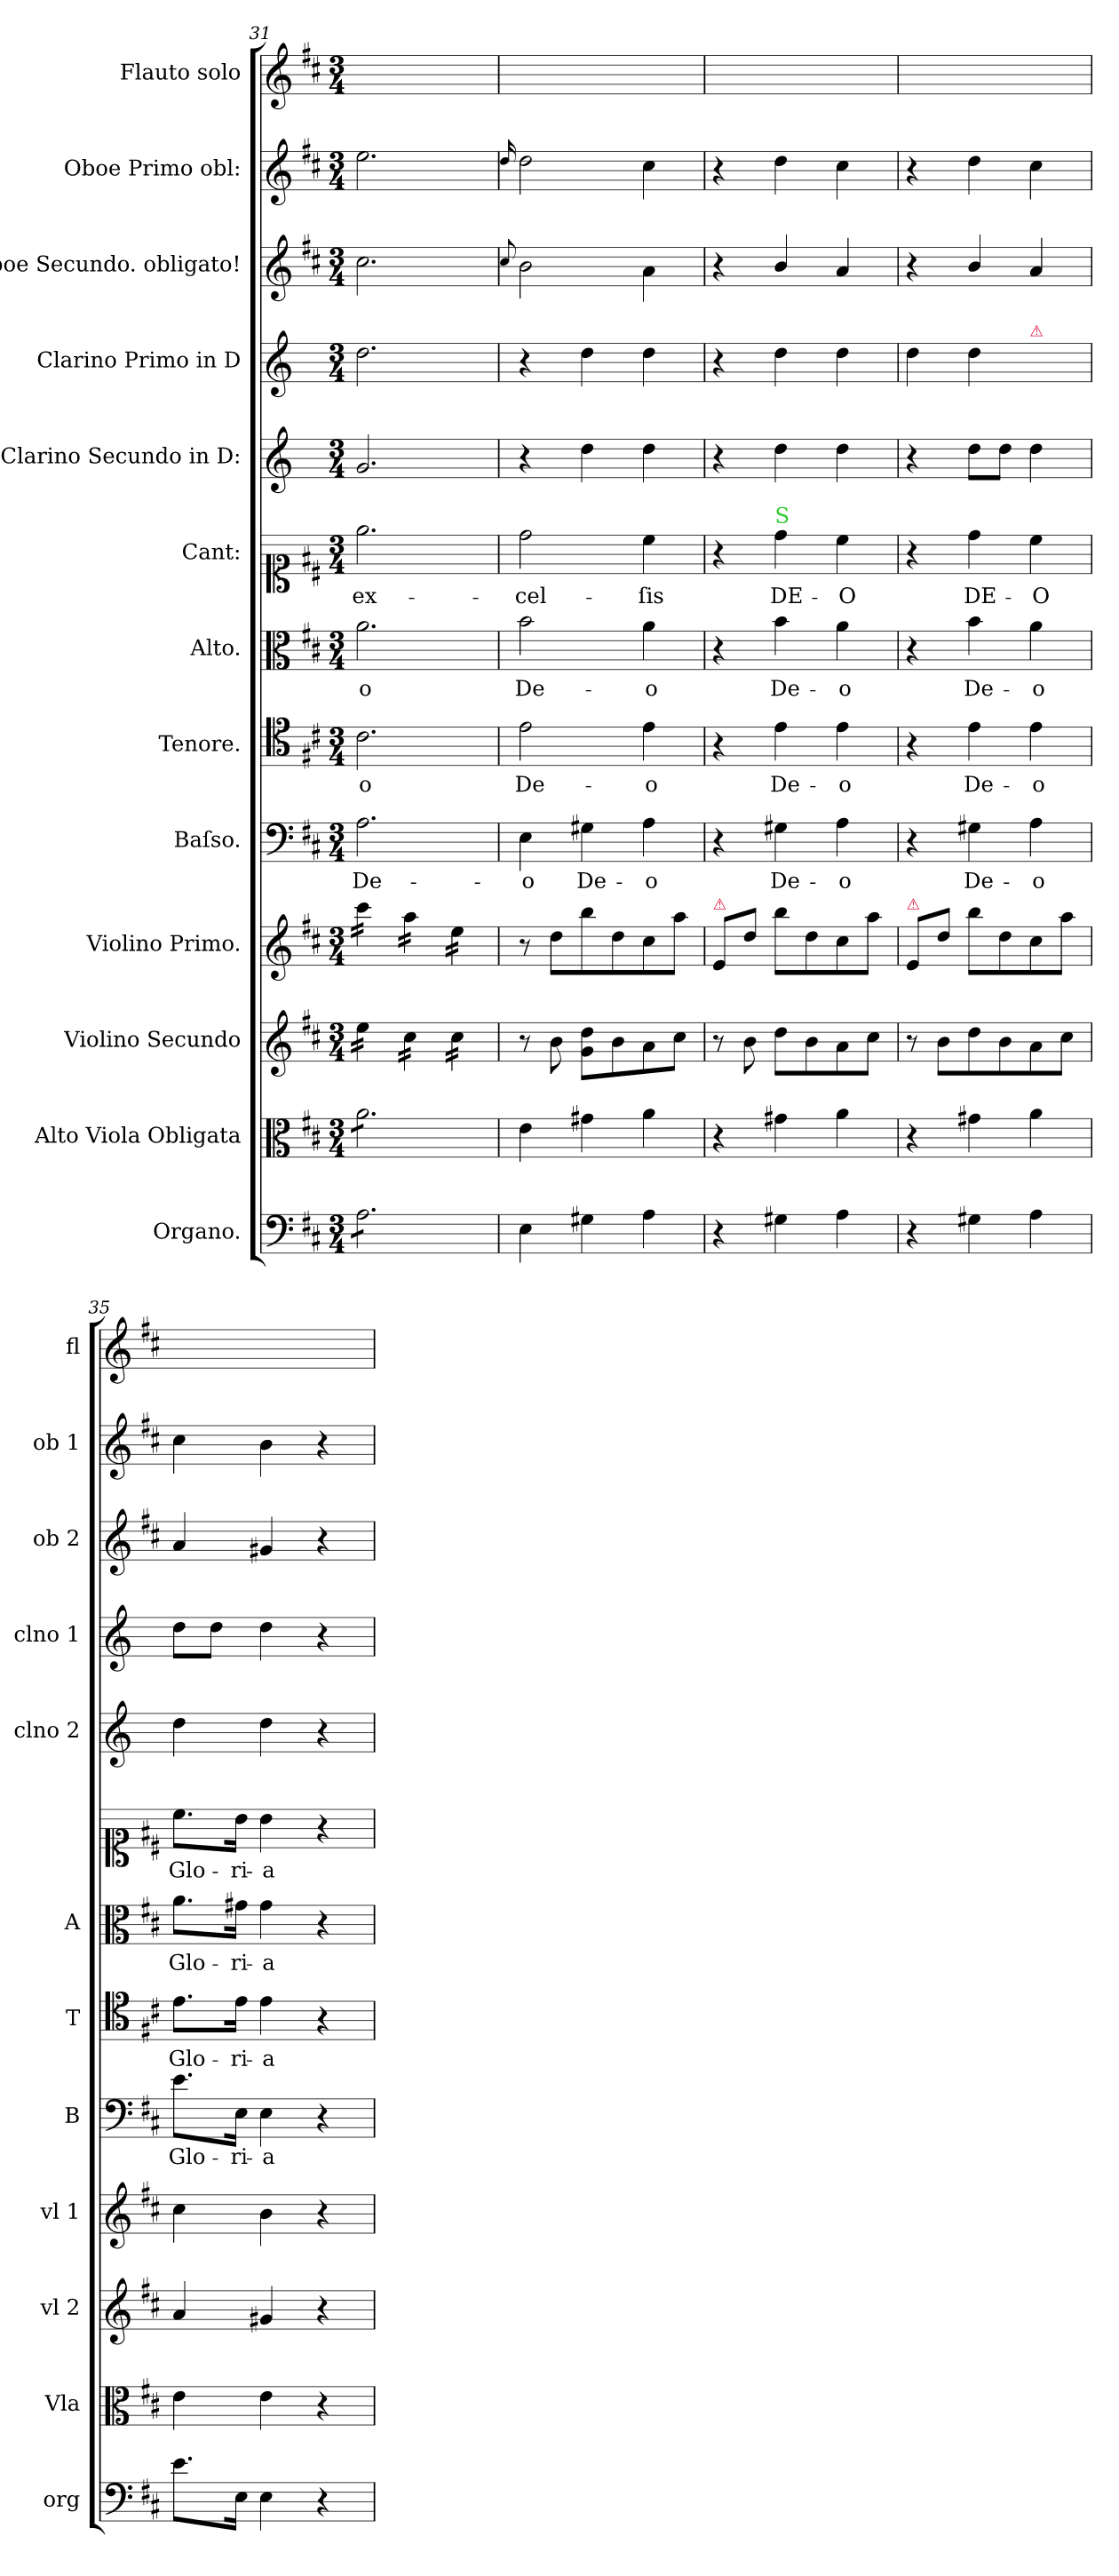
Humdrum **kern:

**kern	**kern	**kern	**kern	**kern	**text	**kern	**text	**kern	**text	**kern	**text	**kern	**kern	**kern	**kern	**kern
*part13	*part12	*part11	*part10	*part9	*part9	*part8	*part8	*part7	*part7	*part6	*part6	*part5	*part4	*part3	*part2	*part1
*staff13	*staff12	*staff11	*staff10	*staff9	*staff9	*staff8	*staff8	*staff7	*staff7	*staff6	*staff6	*staff5	*staff4	*staff3	*staff2	*staff1
*I"Organo.	*I"Alto Viola Obligata	*I"Violino Secundo	*I"Violino Primo.	*I"Baſso.	*	*I"Tenore.	*	*I"Alto.	*	*I"Cant:	*	*I"Clarino Secundo in D:	*I"Clarino Primo in D	*I"Oboe Secundo. obligato!	*I"Oboe Primo obl:	*I"Flauto solo
*I'org	*I'Vla	*I'vl 2	*I'vl 1	*I'B	*	*I'T	*	*I'A	*	*	*	*I'clno 2	*I'clno 1	*I'ob 2	*I'ob 1	*I'fl
*clefF4	*clefC3	*clefG2	*clefG2	*clefF4	*	*clefC4	*	*clefC3	*	*clefC1	*	*clefG2	*clefG2	*clefG2	*clefG2	*clefG2
*	*	*	*	*	*	*	*	*	*	*	*	*ITrd-1c-2	*ITrd-1c-2	*	*	*
*k[f#c#]	*k[f#c#]	*k[f#c#]	*k[f#c#]	*k[f#c#]	*	*k[f#c#]	*	*k[f#c#]	*	*k[f#c#]	*	*k[f#c#]	*k[f#c#]	*k[f#c#]	*k[f#c#]	*k[f#c#]
*D:	*D:	*D:	*D:	*D:	*	*D:	*	*D:	*	*D:	*	*	*	*D:	*D:	*D:
*M3/4	*M3/4	*M3/4	*M3/4	*M3/4	*	*M3/4	*	*M3/4	*	*M3/4	*	*M3/4	*M3/4	*M3/4	*M3/4	*M3/4
=31	=31	=31	=31	=31	=31	=31	=31	=31	=31	=31	=31	=31	=31	=31	=31	=31
*tremolo	*	*	*	*	*	*	*	*	*	*	*	*	*	*	*	*
*	*tremolo	*	*	*	*	*	*	*	*	*	*	*	*	*	*	*
*	*	*tremolo	*	*	*	*	*	*	*	*	*	*	*	*	*	*
*	*	*	*tremolo	*	*	*	*	*	*	*	*	*	*	*	*	*
8A\L	8a\L	16ee\LL	16ccc#\LL	2.A\	De-	2.c#\	-o	2.a\	-o	2.ee\	ex-	2.a/	2.ee\	2.cc#\	2.ee\	2.ryy
.	.	16ee\	16ccc#\	.	.	.	.	.	.	.	.	.	.	.	.	.
8A\	8a\	16ee\	16ccc#\	.	.	.	.	.	.	.	.	.	.	.	.	.
.	.	16ee\JJ	16ccc#\JJ	.	.	.	.	.	.	.	.	.	.	.	.	.
8A\	8a\	16cc#\LL	16aa\LL	.	.	.	.	.	.	.	.	.	.	.	.	.
.	.	16cc#\	16aa\	.	.	.	.	.	.	.	.	.	.	.	.	.
8A\	8a\	16cc#\	16aa\	.	.	.	.	.	.	.	.	.	.	.	.	.
.	.	16cc#\JJ	16aa\JJ	.	.	.	.	.	.	.	.	.	.	.	.	.
8A\	8a\	16cc#\LL	16ee\LL	.	.	.	.	.	.	.	.	.	.	.	.	.
.	.	16cc#\	16ee\	.	.	.	.	.	.	.	.	.	.	.	.	.
8A\J	8a\J	16cc#\	16ee\	.	.	.	.	.	.	.	.	.	.	.	.	.
*	*Xtremolo	*	*	*	*	*	*	*	*	*	*	*	*	*	*	*
*Xtremolo	*	*	*	*	*	*	*	*	*	*	*	*	*	*	*	*
.	.	16cc#\JJ	16ee\JJ	.	.	.	.	.	.	.	.	.	.	.	.	.
*	*	*	*Xtremolo	*	*	*	*	*	*	*	*	*	*	*	*	*
*	*	*Xtremolo	*	*	*	*	*	*	*	*	*	*	*	*	*	*
=32	=32	=32	=32	=32	=32	=32	=32	=32	=32	=32	=32	=32	=32	=32	=32	=32
.	.	.	.	.	.	.	.	.	.	.	.	.	.	8qqcc#/	16qqdd/	.
!	!	!	!	!	!	!	!	!	!LO:LY:i	!	!	!	!	!	!	!
4E\	4e\	8r	8r	4E\	-o	2e\	De-	2b\	De-	2dd\	-cel-	4r	4r	2b\	2dd\	2.ryy
.	.	8b\	8dd\L	.	.	.	.	.	.	.	.	.	.	.	.	.
!	!	!	!	!	!LO:LY:i	!	!	!	!	!	!	!	!	!	!	!
4G#X\	4g#X\	8g\ 8dd\L	8bb\	4G#X\	De-	.	.	.	.	.	.	4ee\	4ee\	.	.	.
.	.	8b\	8dd\	.	.	.	.	.	.	.	.	.	.	.	.	.
!	!	!	!	!	!LO:LY:i	!	!	!	!LO:LY:i	!	!	!	!	!	!	!
4A\	4a\	8a\	8cc#\	4A\	-o	4e\	-o	4a\	-o	4cc#\	-ſis	4ee\	4ee\	4a\	4cc#\	.
.	.	8cc#\J	8aa\J	.	.	.	.	.	.	.	.	.	.	.	.	.
=33	=33	=33	=33	=33	=33	=33	=33	=33	=33	=33	=33	=33	=33	=33	=33	=33
!	!	!	!LO:TX:a:color=crimson:t=⚠	!	!	!	!	!	!	!	!	!	!	!	!	!
4r	4r	8r	8e/L	4r	.	4r	.	4r	.	4r	.	4r	4r	4r	4r	2.ryy
.	.	8b\	8dd\J	.	.	.	.	.	.	.	.	.	.	.	.	.
!	!	!	!	!	!	!	!	!	!	!LO:TX:a:color=limegreen:t=S	!	!	!	!	!	!
!	!	!	!	!	!LO:LY:i	!	!LO:LY:i	!	!LO:LY:i	!	!	!	!	!	!	!
4G#X\	4g#X\	8dd\L	8bb\L	4G#X\	De-	4e\	De-	4b\	De-	4dd\	DE-	4ee\	4ee\	4b/	4dd\	.
.	.	8b\	8dd\	.	.	.	.	.	.	.	.	.	.	.	.	.
!	!	!	!	!	!LO:LY:i	!	!LO:LY:i	!	!LO:LY:i	!	!	!	!	!	!	!
4A\	4a\	8a\	8cc#\	4A\	-o	4e\	-o	4a\	-o	4cc#\	-O	4ee\	4ee\	4a/	4cc#\	.
.	.	8cc#\J	8aa\J	.	.	.	.	.	.	.	.	.	.	.	.	.
=34	=34	=34	=34	=34	=34	=34	=34	=34	=34	=34	=34	=34	=34	=34	=34	=34
!	!	!	!LO:TX:a:color=crimson:t=⚠	!	!	!	!	!	!	!	!	!	!	!	!	!
4r	4r	8r	8e/L	4r	.	4r	.	4r	.	4r	.	4r	4ee\	4r	4r	2.ryy
.	.	8b\L	8dd\J	.	.	.	.	.	.	.	.	.	.	.	.	.
!	!	!	!	!	!LO:LY:i	!	!LO:LY:i	!	!LO:LY:i	!	!LO:LY:i	!	!	!	!	!
4G#X\	4g#X\	8dd\	8bb\L	4G#X\	De-	4e\	De-	4b\	De-	4dd\	DE-	8ee\L	4ee\	4b/	4dd\	.
.	.	8b\	8dd\	.	.	.	.	.	.	.	.	8ee\J	.	.	.	.
!	!	!	!	!	!	!	!	!	!	!	!	!	!LO:TX:a:color=crimson:t=⚠	!	!	!
!	!	!	!	!	!LO:LY:i	!	!LO:LY:i	!	!LO:LY:i	!	!LO:LY:i	!	!	!	!	!
4A\	4a\	8a\	8cc#\	4A\	-o	4e\	-o	4a\	-o	4cc#\	-O	4ee\	4ryy	4a/	4cc#\	.
.	.	8cc#\J	8aa\J	.	.	.	.	.	.	.	.	.	.	.	.	.
=35	=35	=35	=35	=35	=35	=35	=35	=35	=35	=35	=35	=35	=35	=35	=35	=35
8.e\L	4e\	4a/	4cc#\	8.e\L	Glo-	8.e\L	Glo-	8.a\L	Glo-	8.cc#\L	Glo-	4ee\	8ee\L	4a/	4cc#\	2.ryy
.	.	.	.	.	.	.	.	.	.	.	.	.	8ee\J	.	.	.
16E\Jk	.	.	.	16E\Jk	-ri-	16e\Jk	-ri-	16g#X\Jk	-ri-	16b\Jk	-ri-	.	.	.	.	.
4E\	4e\	4g#X/	4b\	4E\	-a	4e\	-a	4g#\	-a	4b\	-a	4ee\	4ee\	4g#X/	4b\	.
4r	4r	4r	4r	4r	.	4r	.	4r	.	4r	.	4r	4r	4r	4r	.
=	=	=	=	=	=	=	=	=	=	=	=	=	=	=	=	=
*-	*-	*-	*-	*-	*-	*-	*-	*-	*-	*-	*-	*-	*-	*-	*-	*-
